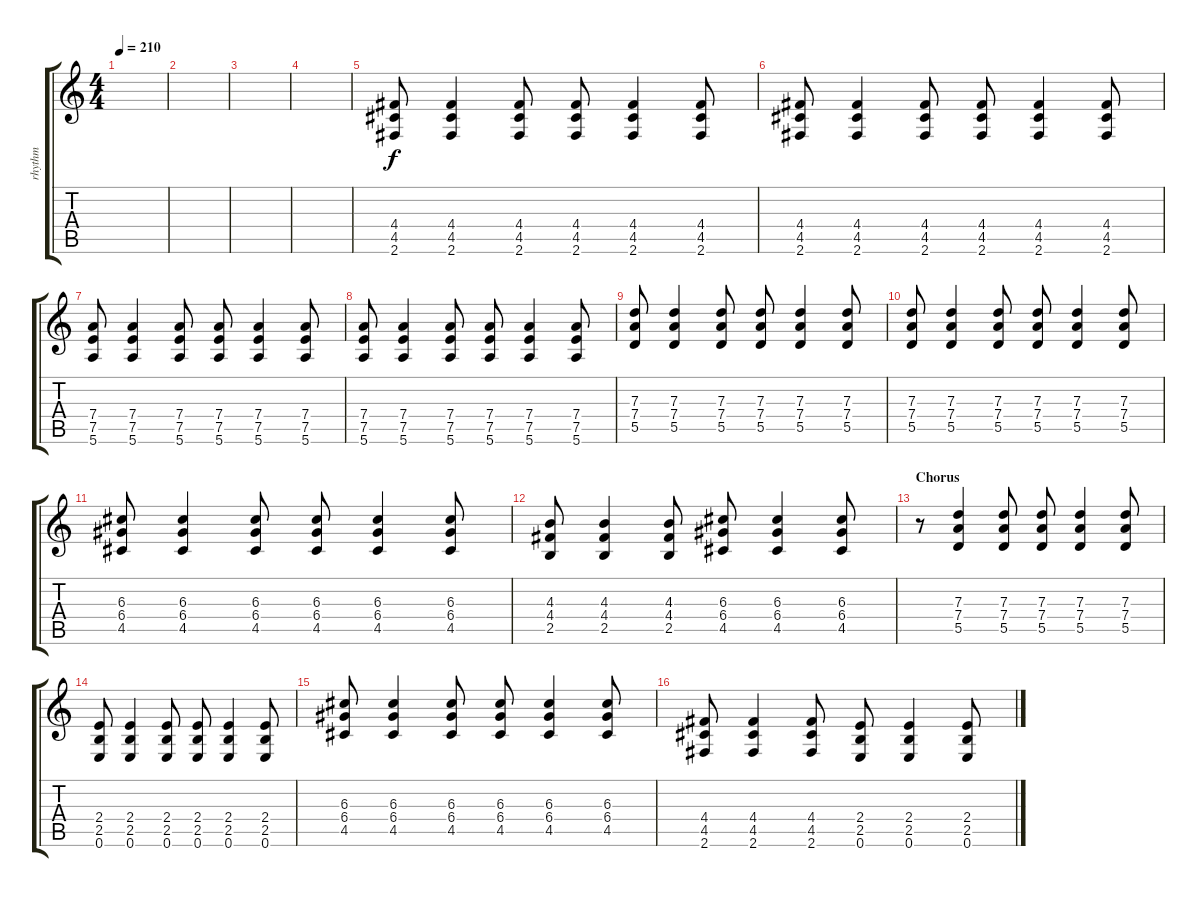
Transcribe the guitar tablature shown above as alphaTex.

\track ("rhythm" "rhythm") {instrument distortionguitar}
\staff {score tabs}
\tuning (E4 B3 G3 D3 A2 E2) {hide}
\ts (4 4)
\tempo 210
\clef g2
\ks c
|
|
|
|
\section ("" "")
(4.4 4.5 2.6).8{volume 13} (4.4 4.5 2.6).4 (4.4 4.5 2.6).8 (4.4 4.5 2.6).8 (4.4 4.5 2.6).4 (4.4 4.5 2.6).8 |
(4.4 4.5 2.6).8 (4.4 4.5 2.6).4 (4.4 4.5 2.6).8 (4.4 4.5 2.6).8 (4.4 4.5 2.6).4 (4.4 4.5 2.6).8 |
(7.4 7.5 5.6).8 (7.4 7.5 5.6).4 (7.4 7.5 5.6).8 (7.4 7.5 5.6).8 (7.4 7.5 5.6).4 (7.4 7.5 5.6).8 |
(7.4 7.5 5.6).8 (7.4 7.5 5.6).4 (7.4 7.5 5.6).8 (7.4 7.5 5.6).8 (7.4 7.5 5.6).4 (7.4 7.5 5.6).8 |
(7.3 7.4 5.5).8 (7.3 7.4 5.5).4 (7.3 7.4 5.5).8 (7.3 7.4 5.5).8 (7.3 7.4 5.5).4 (7.3 7.4 5.5).8 |
(7.3 7.4 5.5).8 (7.3 7.4 5.5).4 (7.3 7.4 5.5).8 (7.3 7.4 5.5).8 (7.3 7.4 5.5).4 (7.3 7.4 5.5).8 |
(6.3 6.4 4.5).8 (6.3 6.4 4.5).4 (6.3 6.4 4.5).8 (6.3 6.4 4.5).8 (6.3 6.4 4.5).4 (6.3 6.4 4.5).8 |
(4.3 4.4 2.5).8 (4.3 4.4 2.5).4 (4.3 4.4 2.5).8 (6.3 6.4 4.5).8 (6.3 6.4 4.5).4 (6.3 6.4 4.5).8 |
\section ("" "Chorus")
r.8 (7.3 7.4 5.5).4{volume 16} (7.3 7.4 5.5).8 (7.3 7.4 5.5).8 (7.3 7.4 5.5).4 (7.3 7.4 5.5).8 |
(2.4 2.5 0.6).8 (2.4 2.5 0.6).4 (2.4 2.5 0.6).8 (2.4 2.5 0.6).8 (2.4 2.5 0.6).4 (2.4 2.5 0.6).8 |
(6.3 6.4 4.5).8 (6.3 6.4 4.5).4 (6.3 6.4 4.5).8 (6.3 6.4 4.5).8 (6.3 6.4 4.5).4 (6.3 6.4 4.5).8 |
(4.4 4.5 2.6).8 (4.4 4.5 2.6).4 (4.4 4.5 2.6).8 (2.4 2.5 0.6).8 (2.4 2.5 0.6).4 (2.4 2.5 0.6).8
